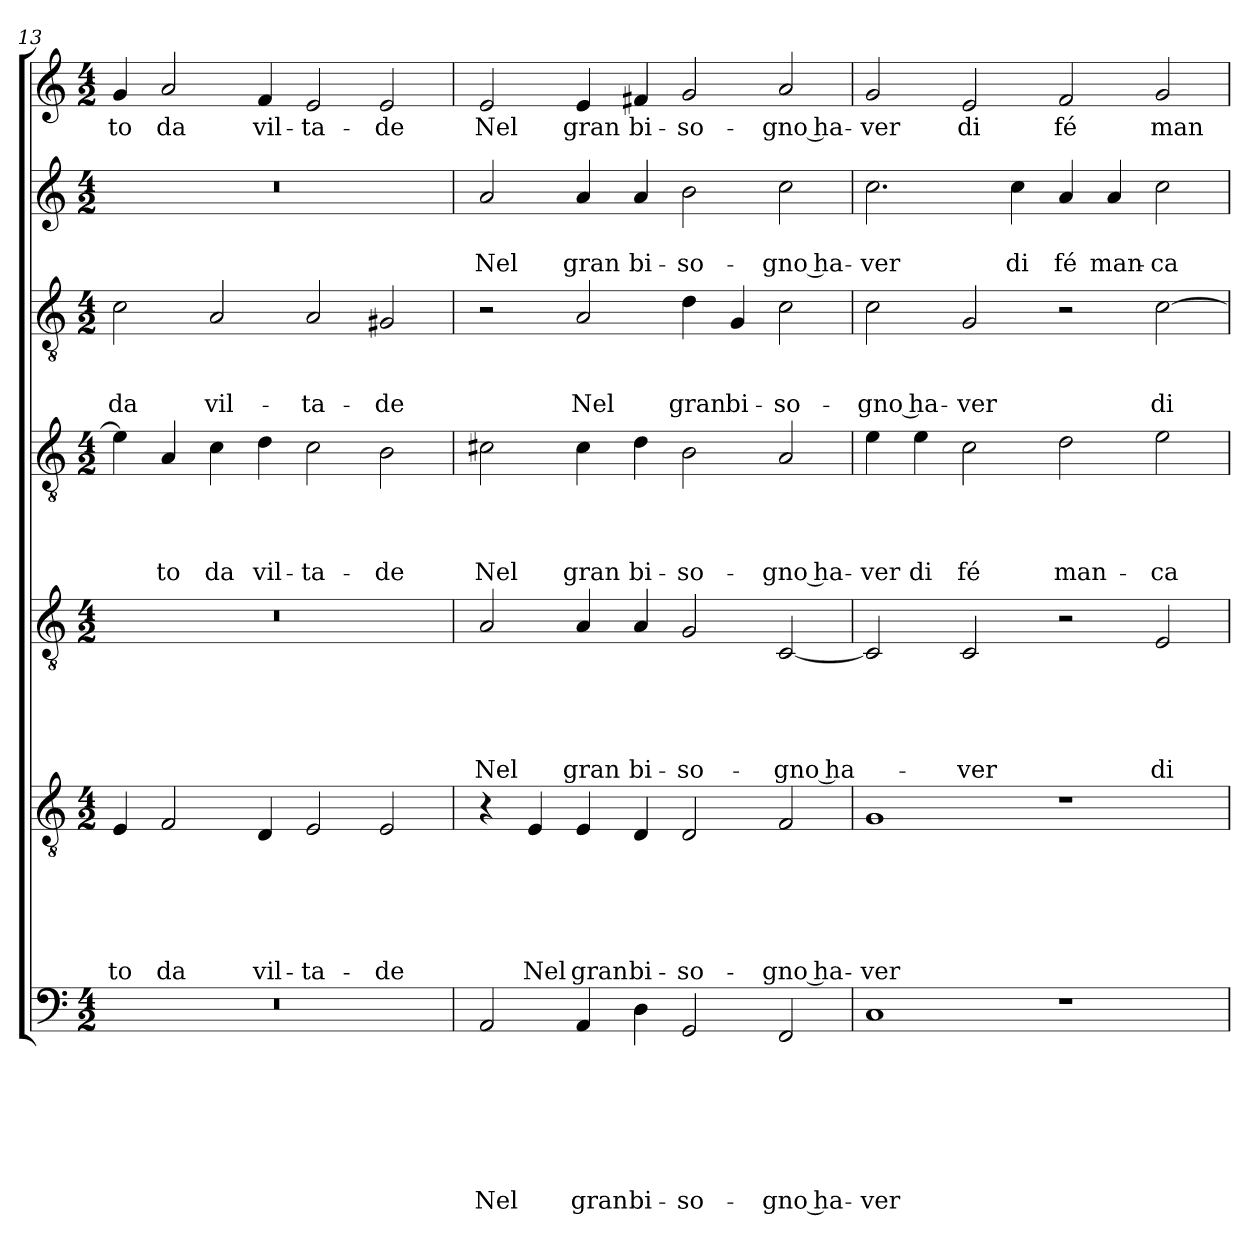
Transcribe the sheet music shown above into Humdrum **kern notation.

**kern	**text	**text	**text	**text	**text	**text	**text	**kern	**text	**text	**text	**text	**text	**text	**kern	**text	**text	**text	**text	**text	**kern	**text	**text	**text	**text	**kern	**text	**text	**text	**kern	**text	**text	**kern	**text
*part7	*part7	*part7	*part7	*part7	*part7	*part7	*part7	*part6	*part6	*part6	*part6	*part6	*part6	*part6	*part5	*part5	*part5	*part5	*part5	*part5	*part4	*part4	*part4	*part4	*part4	*part3	*part3	*part3	*part3	*part2	*part2	*part2	*part1	*part1
*staff7	*staff7	*staff7	*staff7	*staff7	*staff7	*staff7	*staff7	*staff6	*staff6	*staff6	*staff6	*staff6	*staff6	*staff6	*staff5	*staff5	*staff5	*staff5	*staff5	*staff5	*staff4	*staff4	*staff4	*staff4	*staff4	*staff3	*staff3	*staff3	*staff3	*staff2	*staff2	*staff2	*staff1	*staff1
*clefF4	*	*	*	*	*	*	*	*clefGv2	*	*	*	*	*	*	*clefGv2	*	*	*	*	*	*clefGv2	*	*	*	*	*clefGv2	*	*	*	*clefG2	*	*	*clefG2	*
*k[]	*	*	*	*	*	*	*	*k[]	*	*	*	*	*	*	*k[]	*	*	*	*	*	*k[]	*	*	*	*	*k[]	*	*	*	*k[]	*	*	*k[]	*
*a:	*	*	*	*	*	*	*	*a:	*	*	*	*	*	*	*a:	*	*	*	*	*	*a:	*	*	*	*	*a:	*	*	*	*a:	*	*	*a:	*
*M4/2	*	*	*	*	*	*	*	*M4/2	*	*	*	*	*	*	*M4/2	*	*	*	*	*	*M4/2	*	*	*	*	*M4/2	*	*	*	*M4/2	*	*	*M4/2	*
=13	=13	=13	=13	=13	=13	=13	=13	=13	=13	=13	=13	=13	=13	=13	=13	=13	=13	=13	=13	=13	=13	=13	=13	=13	=13	=13	=13	=13	=13	=13	=13	=13	=13	=13
!	!	!	!	!	!	!	!	!	!	!	!	!	!	!LO:LY:b	!	!	!	!	!	!	!	!	!	!	!	!	!	!	!LO:LY:b	!	!	!	!	!LO:LY:b
0r	.	.	.	.	.	.	.	4E/	.	.	.	.	.	-to	0r	.	.	.	.	.	4e\]	.	.	.	.	2c\	.	.	da	0r	.	.	4g/	-to
!	!	!	!	!	!	!	!	!	!	!	!	!	!	!LO:LY:b	!	!	!	!	!	!	!	!	!	!	!LO:LY:b	!	!	!	!	!	!	!	!	!LO:LY:b
.	.	.	.	.	.	.	.	2F/	.	.	.	.	.	da	.	.	.	.	.	.	4A/	.	.	.	-to	.	.	.	.	.	.	.	2a/	da
!	!	!	!	!	!	!	!	!	!	!	!	!	!	!	!	!	!	!	!	!	!	!	!	!	!LO:LY:b	!	!	!	!LO:LY:b	!	!	!	!	!
.	.	.	.	.	.	.	.	.	.	.	.	.	.	.	.	.	.	.	.	.	4c\	.	.	.	da	2A/	.	.	vil-	.	.	.	.	.
!	!	!	!	!	!	!	!	!	!	!	!	!	!	!LO:LY:b	!	!	!	!	!	!	!	!	!	!	!LO:LY:b	!	!	!	!	!	!	!	!	!LO:LY:b
.	.	.	.	.	.	.	.	4D/	.	.	.	.	.	vil-	.	.	.	.	.	.	4d\	.	.	.	vil-	.	.	.	.	.	.	.	4f/	vil-
!	!	!	!	!	!	!	!	!	!	!	!	!	!	!LO:LY:b	!	!	!	!	!	!	!	!	!	!	!LO:LY:b	!	!	!	!LO:LY:b	!	!	!	!	!LO:LY:b
.	.	.	.	.	.	.	.	2E/	.	.	.	.	.	-ta-	.	.	.	.	.	.	2c\	.	.	.	-ta-	2A/	.	.	-ta-	.	.	.	2e/	-ta-
!	!	!	!	!	!	!	!	!	!	!	!	!	!	!LO:LY:b	!	!	!	!	!	!	!	!	!	!	!LO:LY:b	!	!	!	!LO:LY:b	!	!	!	!	!LO:LY:b
.	.	.	.	.	.	.	.	2E/	.	.	.	.	.	-de	.	.	.	.	.	.	2B\	.	.	.	-de	2G#X/	.	.	-de	.	.	.	2e/	-de
!!LO:LB:g=z
=14	=14	=14	=14	=14	=14	=14	=14	=14	=14	=14	=14	=14	=14	=14	=14	=14	=14	=14	=14	=14	=14	=14	=14	=14	=14	=14	=14	=14	=14	=14	=14	=14	=14	=14
!	!	!	!	!	!	!	!LO:LY:b	!	!	!	!	!	!	!	!	!	!	!	!	!LO:LY:b	!	!	!	!	!LO:LY:b	!	!	!	!	!	!	!LO:LY:b	!	!LO:LY:b
2AA/	.	.	.	.	.	.	Nel	4r	.	.	.	.	.	.	2A/	.	.	.	.	Nel	2c#X\	.	.	.	Nel	2r	.	.	.	2a/	.	Nel	2e/	Nel
!	!	!	!	!	!	!	!	!	!	!	!	!	!	!LO:LY:b	!	!	!	!	!	!	!	!	!	!	!	!	!	!	!	!	!	!	!	!
.	.	.	.	.	.	.	.	4E/	.	.	.	.	.	Nel	.	.	.	.	.	.	.	.	.	.	.	.	.	.	.	.	.	.	.	.
!	!	!	!	!	!	!	!LO:LY:b	!	!	!	!	!	!	!LO:LY:b	!	!	!	!	!	!LO:LY:b	!	!	!	!	!LO:LY:b	!	!	!	!LO:LY:b	!	!	!LO:LY:b	!	!LO:LY:b
4AA/	.	.	.	.	.	.	gran	4E/	.	.	.	.	.	gran	4A/	.	.	.	.	gran	4c#\	.	.	.	gran	2A/	.	.	Nel	4a/	.	gran	4e/	gran
!	!	!	!	!	!	!	!LO:LY:b	!	!	!	!	!	!	!LO:LY:b	!	!	!	!	!	!LO:LY:b	!	!	!	!	!LO:LY:b	!	!	!	!	!	!	!LO:LY:b	!	!LO:LY:b
4D\	.	.	.	.	.	.	bi-	4D/	.	.	.	.	.	bi-	4A/	.	.	.	.	bi-	4d\	.	.	.	bi-	.	.	.	.	4a/	.	bi-	4f#X/	bi-
!	!	!	!	!	!	!	!LO:LY:b	!	!	!	!	!	!	!LO:LY:b	!	!	!	!	!	!LO:LY:b	!	!	!	!	!LO:LY:b	!	!	!	!LO:LY:b	!	!	!LO:LY:b	!	!LO:LY:b
2GG/	.	.	.	.	.	.	-so-	2D/	.	.	.	.	.	-so-	2G/	.	.	.	.	-so-	2B\	.	.	.	-so-	4d\	.	.	gran	2b\	.	-so-	2g/	-so-
!	!	!	!	!	!	!	!	!	!	!	!	!	!	!	!	!	!	!	!	!	!	!	!	!	!	!	!	!	!LO:LY:b	!	!	!	!	!
.	.	.	.	.	.	.	.	.	.	.	.	.	.	.	.	.	.	.	.	.	.	.	.	.	.	4G/	.	.	bi-	.	.	.	.	.
!	!	!	!	!	!	!	!LO:LY:b	!	!	!	!	!	!	!LO:LY:b	!	!	!	!	!	!LO:LY:b	!	!	!	!	!LO:LY:b	!	!	!	!LO:LY:b	!	!	!LO:LY:b	!	!LO:LY:b
2FF/	.	.	.	.	.	.	-gno ha-	2F/	.	.	.	.	.	-gno ha-	[2C/	.	.	.	.	-gno ha-	2A/	.	.	.	-gno ha-	2c\	.	.	-so-	2cc\	.	-gno ha-	2a/	-gno ha-
=15	=15	=15	=15	=15	=15	=15	=15	=15	=15	=15	=15	=15	=15	=15	=15	=15	=15	=15	=15	=15	=15	=15	=15	=15	=15	=15	=15	=15	=15	=15	=15	=15	=15	=15
!	!	!	!	!	!	!	!LO:LY:b	!	!	!	!	!	!	!LO:LY:b	!	!	!	!	!	!	!	!	!	!	!LO:LY:b	!	!	!	!LO:LY:b	!	!	!LO:LY:b	!	!LO:LY:b
1C	.	.	.	.	.	.	-ver	1G	.	.	.	.	.	-ver	2C/]	.	.	.	.	.	4e\	.	.	.	-ver	2c\	.	.	-gno ha-	2.cc\	.	-ver	2g/	-ver
!	!	!	!	!	!	!	!	!	!	!	!	!	!	!	!	!	!	!	!	!	!	!	!	!	!LO:LY:b	!	!	!	!	!	!	!	!	!
.	.	.	.	.	.	.	.	.	.	.	.	.	.	.	.	.	.	.	.	.	4e\	.	.	.	di	.	.	.	.	.	.	.	.	.
!	!	!	!	!	!	!	!	!	!	!	!	!	!	!	!	!	!	!	!	!LO:LY:b	!	!	!	!	!LO:LY:b	!	!	!	!LO:LY:b	!	!	!	!	!LO:LY:b
.	.	.	.	.	.	.	.	.	.	.	.	.	.	.	2C/	.	.	.	.	-ver	2c\	.	.	.	fé	2G/	.	.	-ver	.	.	.	2e/	di
!	!	!	!	!	!	!	!	!	!	!	!	!	!	!	!	!	!	!	!	!	!	!	!	!	!	!	!	!	!	!	!	!LO:LY:b	!	!
.	.	.	.	.	.	.	.	.	.	.	.	.	.	.	.	.	.	.	.	.	.	.	.	.	.	.	.	.	.	4cc\	.	di	.	.
!	!	!	!	!	!	!	!	!	!	!	!	!	!	!	!	!	!	!	!	!	!	!	!	!	!LO:LY:b	!	!	!	!	!	!	!LO:LY:b	!	!LO:LY:b
1r	.	.	.	.	.	.	.	1r	.	.	.	.	.	.	2r	.	.	.	.	.	2d\	.	.	.	man-	2r	.	.	.	4a/	.	fé	2f/	fé
!	!	!	!	!	!	!	!	!	!	!	!	!	!	!	!	!	!	!	!	!	!	!	!	!	!	!	!	!	!	!	!	!LO:LY:b	!	!
.	.	.	.	.	.	.	.	.	.	.	.	.	.	.	.	.	.	.	.	.	.	.	.	.	.	.	.	.	.	4a/	.	man-	.	.
!	!	!	!	!	!	!	!	!	!	!	!	!	!	!	!	!	!	!	!	!LO:LY:b	!	!	!	!	!LO:LY:b	!	!	!	!LO:LY:b	!	!	!LO:LY:b	!	!LO:LY:b
.	.	.	.	.	.	.	.	.	.	.	.	.	.	.	2E/	.	.	.	.	di	2e\	.	.	.	-ca-	[2c\	.	.	di	2cc\	.	-ca-	2g/	man-
=	=	=	=	=	=	=	=	=	=	=	=	=	=	=	=	=	=	=	=	=	=	=	=	=	=	=	=	=	=	=	=	=	=	=
*-	*-	*-	*-	*-	*-	*-	*-	*-	*-	*-	*-	*-	*-	*-	*-	*-	*-	*-	*-	*-	*-	*-	*-	*-	*-	*-	*-	*-	*-	*-	*-	*-	*-	*-
